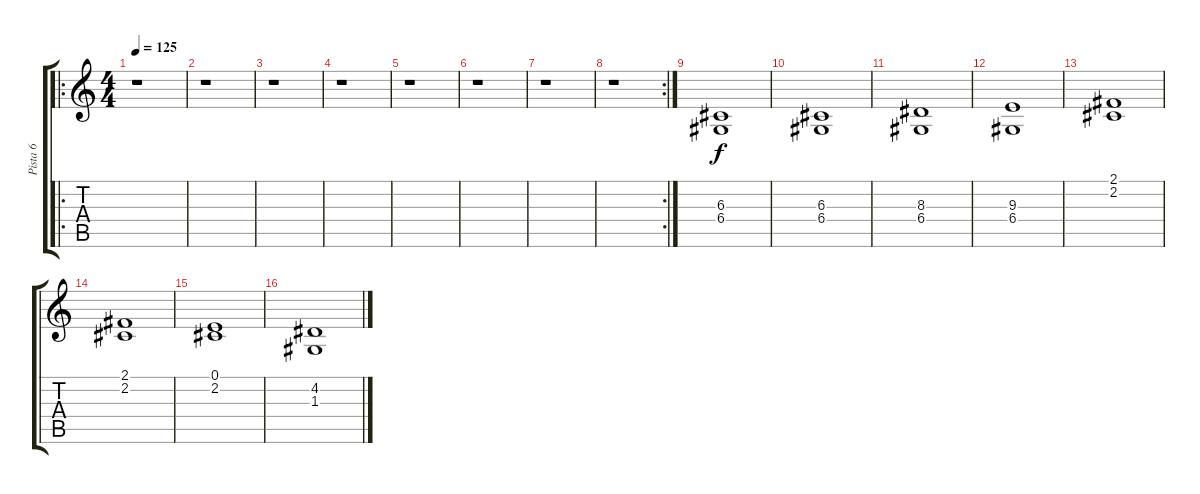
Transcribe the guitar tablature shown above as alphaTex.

\track ("Pista 6" "Pista 6") {instrument choiraahs}
\staff {score tabs}
\tuning (E4 B3 G3 D3 A2 E2) {hide}
\ro
\ts (4 4)
\tempo 125
\clef g2
\ks c
r.1{dy f} |
r.1 |
r.1 |
r.1 |
r.1 |
r.1 |
r.1 |
\rc 2
r.1 |
(6.3 6.4).1 |
(6.3 6.4).1 |
(8.3 6.4).1 |
(9.3 6.4).1 |
(2.1 2.2).1 |
(2.1 2.2).1 |
(0.1 2.2).1 |
(4.2 1.3).1
